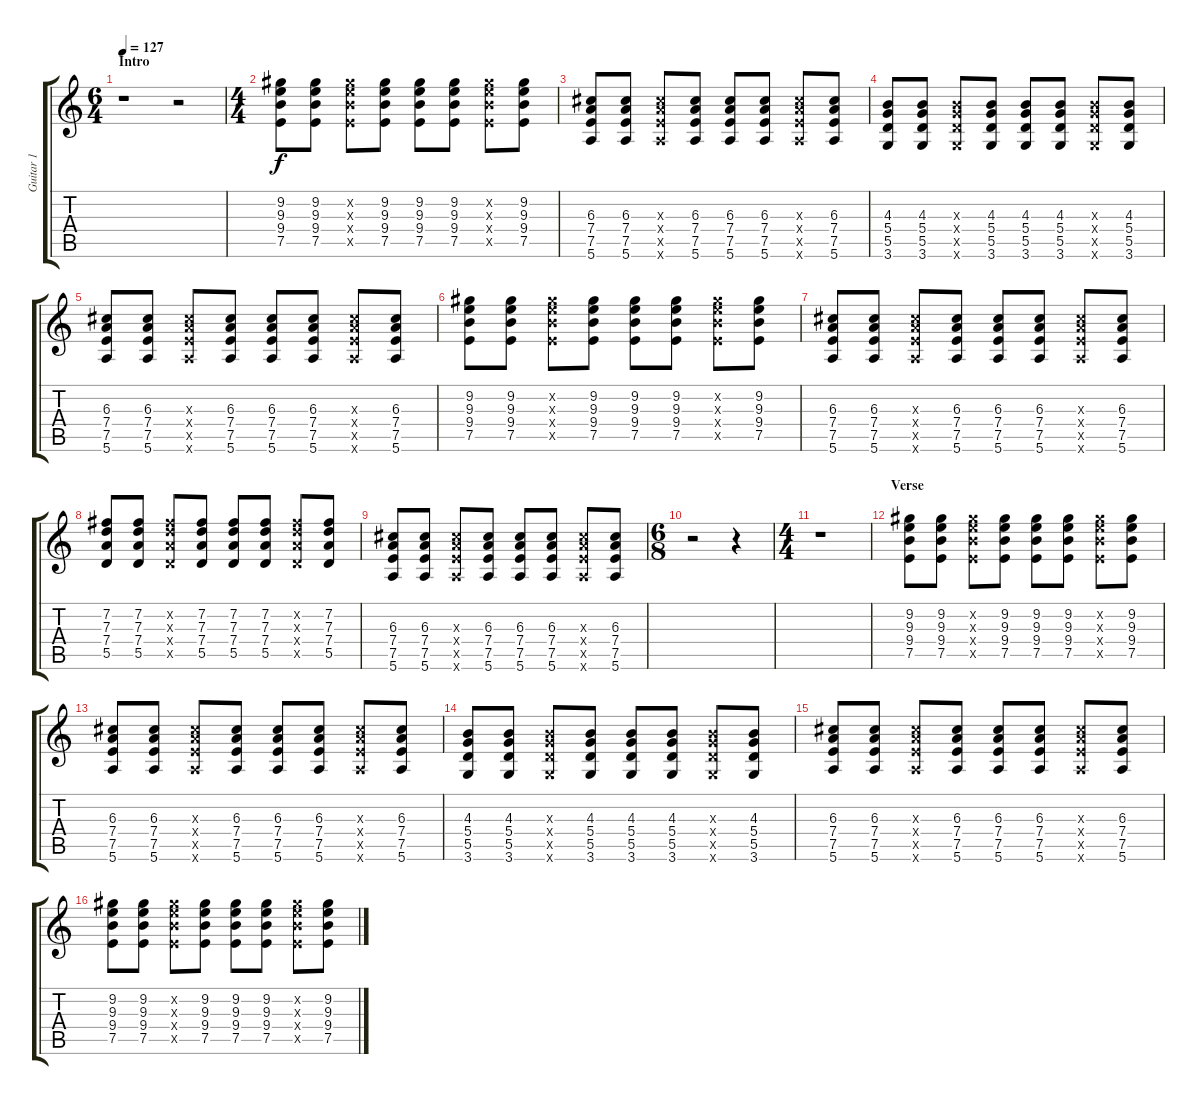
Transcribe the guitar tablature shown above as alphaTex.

\track ("Guitar 1" "Guitar 1") {instrument acousticguitarnylon}
\staff {score tabs}
\tuning (E4 B3 G3 D3 A2 E2) {hide}
\ts (6 4)
\section ("" "Intro")
\tempo 127
\clef g2
\ks c
r.1{dy f instrument acousticguitarnylon} r.2 |
\ts (4 4)
(9.2 9.3 9.4 7.5).8 (9.2 9.3 9.4 7.5).8 (9.2{x} 9.3{x} 9.4{x} 7.5{x}).8 (9.2 9.3 9.4 7.5).8 (9.2 9.3 9.4 7.5).8 (9.2 9.3 9.4 7.5).8 (9.2{x} 9.3{x} 9.4{x} 7.5{x}).8 (9.2 9.3 9.4 7.5).8 |
(6.3 7.4 7.5 5.6).8 (6.3 7.4 7.5 5.6).8 (6.3{x} 7.4{x} 7.5{x} 5.6{x}).8 (6.3 7.4 7.5 5.6).8 (6.3 7.4 7.5 5.6).8 (6.3 7.4 7.5 5.6).8 (6.3{x} 7.4{x} 7.5{x} 5.6{x}).8 (6.3 7.4 7.5 5.6).8 |
(4.3 5.4 5.5 3.6).8 (4.3 5.4 5.5 3.6).8 (4.3{x} 5.4{x} 5.5{x} 3.6{x}).8 (4.3 5.4 5.5 3.6).8 (4.3 5.4 5.5 3.6).8 (4.3 5.4 5.5 3.6).8 (4.3{x} 5.4{x} 5.5{x} 3.6{x}).8 (4.3 5.4 5.5 3.6).8 |
(6.3 7.4 7.5 5.6).8 (6.3 7.4 7.5 5.6).8 (6.3{x} 7.4{x} 7.5{x} 5.6{x}).8 (6.3 7.4 7.5 5.6).8 (6.3 7.4 7.5 5.6).8 (6.3 7.4 7.5 5.6).8 (6.3{x} 7.4{x} 7.5{x} 5.6{x}).8 (6.3 7.4 7.5 5.6).8 |
(9.2 9.3 9.4 7.5).8 (9.2 9.3 9.4 7.5).8 (9.2{x} 9.3{x} 9.4{x} 7.5{x}).8 (9.2 9.3 9.4 7.5).8 (9.2 9.3 9.4 7.5).8 (9.2 9.3 9.4 7.5).8 (9.2{x} 9.3{x} 9.4{x} 7.5{x}).8 (9.2 9.3 9.4 7.5).8 |
(6.3 7.4 7.5 5.6).8 (6.3 7.4 7.5 5.6).8 (6.3{x} 7.4{x} 7.5{x} 5.6{x}).8 (6.3 7.4 7.5 5.6).8 (6.3 7.4 7.5 5.6).8 (6.3 7.4 7.5 5.6).8 (6.3{x} 7.4{x} 7.5{x} 5.6{x}).8 (6.3 7.4 7.5 5.6).8 |
(7.2 7.3 7.4 5.5).8 (7.2 7.3 7.4 5.5).8 (7.2{x} 7.3{x} 7.4{x} 5.5{x}).8 (7.2 7.3 7.4 5.5).8 (7.2 7.3 7.4 5.5).8 (7.2 7.3 7.4 5.5).8 (7.2{x} 7.3{x} 7.4{x} 5.5{x}).8 (7.2 7.3 7.4 5.5).8 |
(6.3 7.4 7.5 5.6).8 (6.3 7.4 7.5 5.6).8 (6.3{x} 7.4{x} 7.5{x} 5.6{x}).8 (6.3 7.4 7.5 5.6).8 (6.3 7.4 7.5 5.6).8 (6.3 7.4 7.5 5.6).8 (6.3{x} 7.4{x} 7.5{x} 5.6{x}).8 (6.3 7.4 7.5 5.6).8 |
\ts (6 8)
r.2 r.4 |
\ts (4 4)
r.1 |
\section ("" "Verse")
(9.2 9.3 9.4 7.5).8 (9.2 9.3 9.4 7.5).8 (9.2{x} 9.3{x} 9.4{x} 7.5{x}).8 (9.2 9.3 9.4 7.5).8 (9.2 9.3 9.4 7.5).8 (9.2 9.3 9.4 7.5).8 (9.2{x} 9.3{x} 9.4{x} 7.5{x}).8 (9.2 9.3 9.4 7.5).8 |
(6.3 7.4 7.5 5.6).8 (6.3 7.4 7.5 5.6).8 (6.3{x} 7.4{x} 7.5{x} 5.6{x}).8 (6.3 7.4 7.5 5.6).8 (6.3 7.4 7.5 5.6).8 (6.3 7.4 7.5 5.6).8 (6.3{x} 7.4{x} 7.5{x} 5.6{x}).8 (6.3 7.4 7.5 5.6).8 |
(4.3 5.4 5.5 3.6).8 (4.3 5.4 5.5 3.6).8 (4.3{x} 5.4{x} 5.5{x} 3.6{x}).8 (4.3 5.4 5.5 3.6).8 (4.3 5.4 5.5 3.6).8 (4.3 5.4 5.5 3.6).8 (4.3{x} 5.4{x} 5.5{x} 3.6{x}).8 (4.3 5.4 5.5 3.6).8 |
(6.3 7.4 7.5 5.6).8 (6.3 7.4 7.5 5.6).8 (6.3{x} 7.4{x} 7.5{x} 5.6{x}).8 (6.3 7.4 7.5 5.6).8 (6.3 7.4 7.5 5.6).8 (6.3 7.4 7.5 5.6).8 (6.3{x} 7.4{x} 7.5{x} 5.6{x}).8 (6.3 7.4 7.5 5.6).8 |
(9.2 9.3 9.4 7.5).8 (9.2 9.3 9.4 7.5).8 (9.2{x} 9.3{x} 9.4{x} 7.5{x}).8 (9.2 9.3 9.4 7.5).8 (9.2 9.3 9.4 7.5).8 (9.2 9.3 9.4 7.5).8 (9.2{x} 9.3{x} 9.4{x} 7.5{x}).8 (9.2 9.3 9.4 7.5).8
